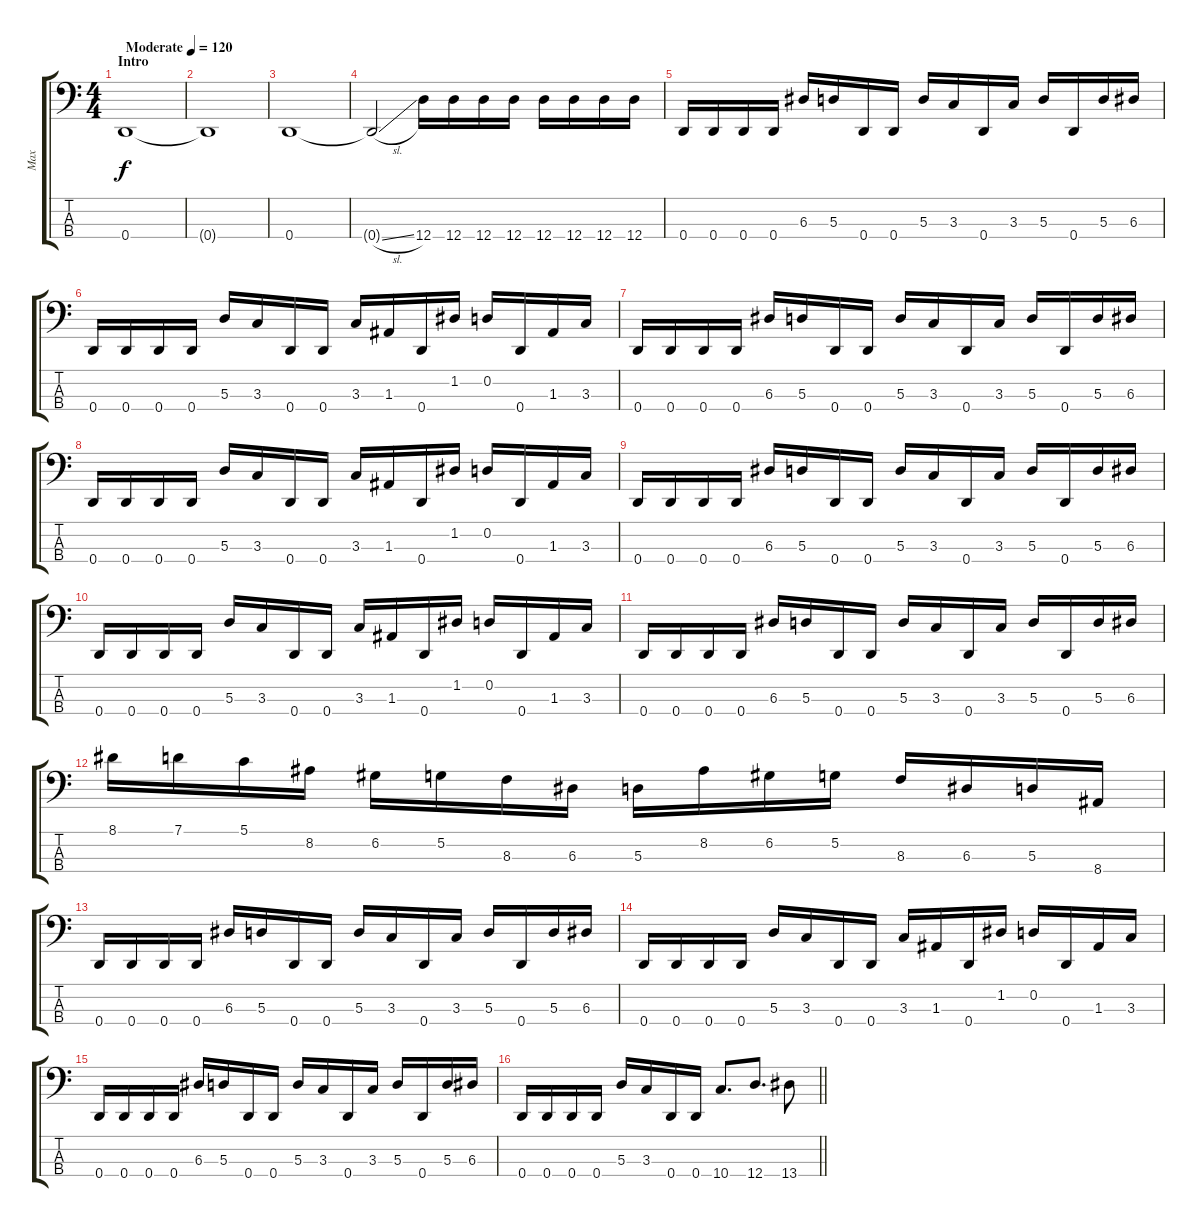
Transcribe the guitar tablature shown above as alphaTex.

\track ("Max" "Max") {instrument electricbassfinger}
\staff {score tabs}
\tuning (G2 D2 A1 D1) {hide}
\ts (4 4)
\section ("" "Intro")
\tempo (120 "Moderate")
\clef f4
\ks c
0.4.1{dy f instrument electricbassfinger} |
0.4{t}.1 |
0.4.1 |
0.4{sl t}.2 12.4.16 12.4.16 12.4.16 12.4.16 12.4.16 12.4.16 12.4.16 12.4.16 |
0.4.16 0.4.16 0.4.16 0.4.16 6.3.16 5.3.16 0.4.16 0.4.16 5.3.16 3.3.16 0.4.16 3.3.16 5.3.16 0.4.16 5.3.16 6.3.16 |
0.4.16 0.4.16 0.4.16 0.4.16 5.3.16 3.3.16 0.4.16 0.4.16 3.3.16 1.3.16 0.4.16 1.2.16 0.2.16 0.4.16 1.3.16 3.3.16 |
0.4.16 0.4.16 0.4.16 0.4.16 6.3.16 5.3.16 0.4.16 0.4.16 5.3.16 3.3.16 0.4.16 3.3.16 5.3.16 0.4.16 5.3.16 6.3.16 |
0.4.16 0.4.16 0.4.16 0.4.16 5.3.16 3.3.16 0.4.16 0.4.16 3.3.16 1.3.16 0.4.16 1.2.16 0.2.16 0.4.16 1.3.16 3.3.16 |
0.4.16 0.4.16 0.4.16 0.4.16 6.3.16 5.3.16 0.4.16 0.4.16 5.3.16 3.3.16 0.4.16 3.3.16 5.3.16 0.4.16 5.3.16 6.3.16 |
0.4.16 0.4.16 0.4.16 0.4.16 5.3.16 3.3.16 0.4.16 0.4.16 3.3.16 1.3.16 0.4.16 1.2.16 0.2.16 0.4.16 1.3.16 3.3.16 |
0.4.16 0.4.16 0.4.16 0.4.16 6.3.16 5.3.16 0.4.16 0.4.16 5.3.16 3.3.16 0.4.16 3.3.16 5.3.16 0.4.16 5.3.16 6.3.16 |
8.1.16 7.1.16 5.1.16 8.2.16 6.2.16 5.2.16 8.3.16 6.3.16 5.3.16 8.2.16 6.2.16 5.2.16 8.3.16 6.3.16 5.3.16 8.4.16 |
0.4.16 0.4.16 0.4.16 0.4.16 6.3.16 5.3.16 0.4.16 0.4.16 5.3.16 3.3.16 0.4.16 3.3.16 5.3.16 0.4.16 5.3.16 6.3.16 |
0.4.16 0.4.16 0.4.16 0.4.16 5.3.16 3.3.16 0.4.16 0.4.16 3.3.16 1.3.16 0.4.16 1.2.16 0.2.16 0.4.16 1.3.16 3.3.16 |
0.4.16 0.4.16 0.4.16 0.4.16 6.3.16 5.3.16 0.4.16 0.4.16 5.3.16 3.3.16 0.4.16 3.3.16 5.3.16 0.4.16 5.3.16 6.3.16 |
\barLineRight lightlight
0.4.16 0.4.16 0.4.16 0.4.16 5.3.16 3.3.16 0.4.16 0.4.16 10.4.8{d} 12.4.8{d} 13.4.8
